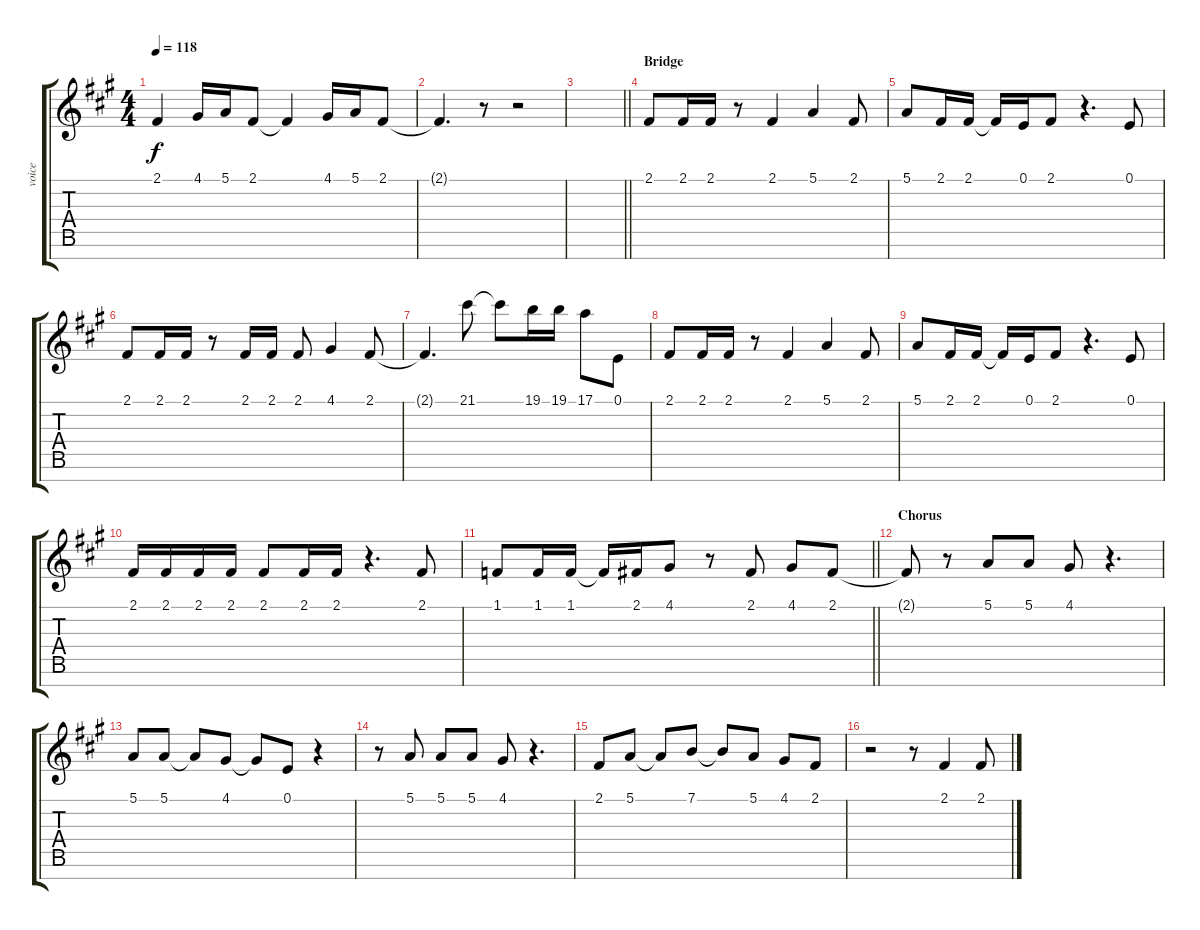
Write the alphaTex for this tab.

\track ("voice" "voice") {instrument violin}
\staff {score tabs}
\tuning (E4 B3 G3 D3 A2 E2 B1) {hide}
\ts (4 4)
\tempo 118
\clef g2
\ks f#minor
2.1{t}.4{dy f} 4.1.16 5.1.16 2.1.8 2.1{t}.4 4.1.16 5.1.16 2.1.8 |
2.1{t}.4{d} r.8 r.2 |
\barLineRight lightlight
|
\section ("" "Bridge")
2.1.8 2.1.16 2.1.16 r.8 2.1.4 5.1.4 2.1.8 |
5.1.8 2.1.16 2.1.16 2.1{t}.16 0.1.16 2.1.8 r.4{d} 0.1.8 |
2.1.8 2.1.16 2.1.16 r.8 2.1.16 2.1.16 2.1.8 4.1.4 2.1.8 |
2.1{t}.4{d} 21.1.8 21.1{t}.8 19.1.16 19.1.16 17.1.8 0.1.8 |
2.1.8 2.1.16 2.1.16 r.8 2.1.4 5.1.4 2.1.8 |
5.1.8 2.1.16 2.1.16 2.1{t}.16 0.1.16 2.1.8 r.4{d} 0.1.8 |
2.1.16 2.1.16 2.1.16 2.1.16 2.1.8 2.1.16 2.1.16 r.4{d} 2.1.8 |
\barLineRight lightlight
1.1.8 1.1.16 1.1.16 1.1{t}.16 2.1.16 4.1.8 r.8 2.1.8 4.1.8 2.1.8 |
\section ("" "Chorus")
2.1{t}.8 r.8 5.1.8 5.1.8 4.1.8 r.4{d} |
5.1.8 5.1.8 5.1{t}.8 4.1.8 4.1{t}.8 0.1.8 r.4 |
r.8 5.1.8 5.1.8 5.1.8 4.1.8 r.4{d} |
2.1.8 5.1.8 5.1{t}.8 7.1.8 7.1{t}.8 5.1.8 4.1.8 2.1.8 |
r.2 r.8 2.1.4 2.1.8
